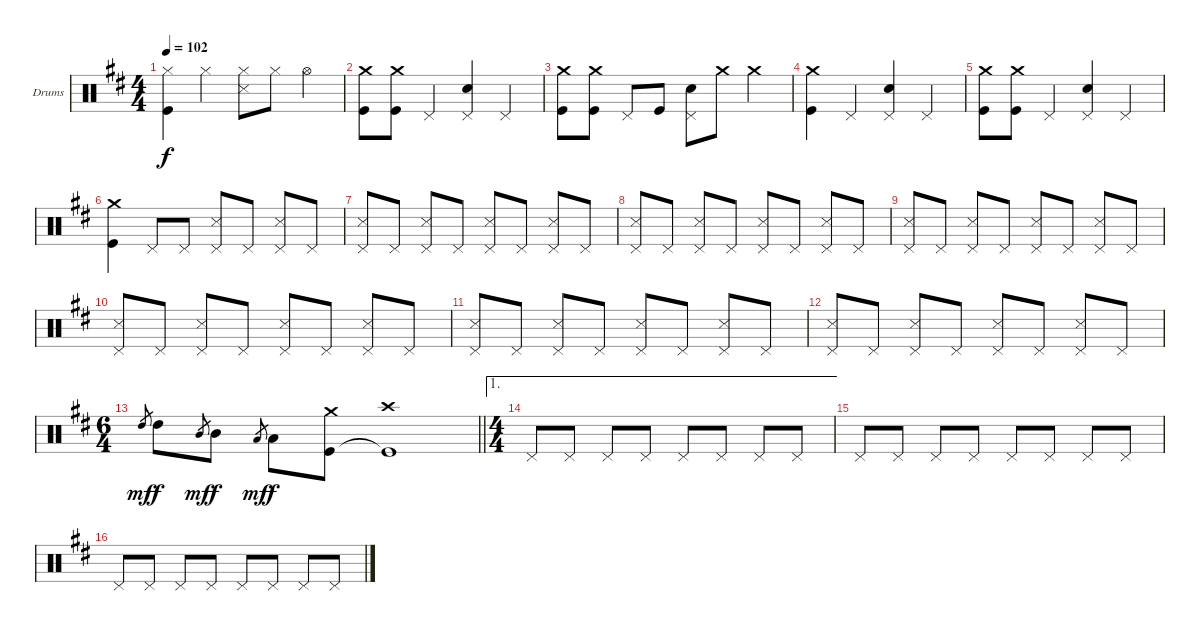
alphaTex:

\bracketExtendMode groupsimilarinstruments
\firstSystemTrackNameOrientation horizontal
\otherSystemsTrackNameOrientation horizontal
\track ("Drumkit" "Drums") {instrument percussion}
\staff {score}
\articulation defaults
\ts (4 4)
\tempo 102
\clef neutral
\scale
0.333333
\ks d
("Hi-Hat (closed)" "Kick (hit)").4{dy f} "Hi-Hat (closed)".4 ("Hi-Hat (closed)" "Snare (side stick) 3").8 "Hi-Hat (closed)".8 "Hi-Hat (open)".4 |
\scale
0.333333 ("Crash medium (hit)" "Kick (hit)").8 ("Crash medium (hit)" "Kick (hit)").8 "Pedal Hi-Hat (hit)".4 ("Pedal Hi-Hat (hit)" "Snare (hit) 2").4 "Pedal Hi-Hat (hit)".4 |
\scale
0.333333 ("Crash medium (hit)" "Kick (hit)").8 ("Crash medium (hit)" "Kick (hit)").8 "Pedal Hi-Hat (hit)".8 "Kick (hit)".8 ("Pedal Hi-Hat (hit)" "Snare (hit) 2").8 "Crash medium (hit)".8 "Crash medium (hit)".4 |
\scale
0.333333 ("Crash medium (hit)" "Kick (hit)").4 "Pedal Hi-Hat (hit)".4 ("Pedal Hi-Hat (hit)" "Snare (hit) 2").4 "Pedal Hi-Hat (hit)".4 |
\scale
0.333333 ("Crash medium (hit)" "Kick (hit)").8 ("Crash medium (hit)" "Kick (hit)").8 "Pedal Hi-Hat (hit)".4 ("Pedal Hi-Hat (hit)" "Snare (hit) 2").4 "Pedal Hi-Hat (hit)".4 |
\scale
0.333333 ("Crash medium (hit)" "Kick (hit)").4 "Pedal Hi-Hat (hit)".8 "Pedal Hi-Hat (hit)".8 ("Pedal Hi-Hat (hit)" "Snare (side stick) 3").8 "Pedal Hi-Hat (hit)".8 ("Pedal Hi-Hat (hit)" "Snare (side stick) 3").8 "Pedal Hi-Hat (hit)".8 |
\scale
0.333333 ("Pedal Hi-Hat (hit)" "Snare (side stick) 3").8 "Pedal Hi-Hat (hit)".8 ("Pedal Hi-Hat (hit)" "Snare (side stick) 3").8 "Pedal Hi-Hat (hit)".8 ("Pedal Hi-Hat (hit)" "Snare (side stick) 3").8 "Pedal Hi-Hat (hit)".8 ("Pedal Hi-Hat (hit)" "Snare (side stick) 3").8 "Pedal Hi-Hat (hit)".8 |
\scale
0.333333 ("Pedal Hi-Hat (hit)" "Snare (side stick) 3").8 "Pedal Hi-Hat (hit)".8 ("Pedal Hi-Hat (hit)" "Snare (side stick) 3").8 "Pedal Hi-Hat (hit)".8 ("Pedal Hi-Hat (hit)" "Snare (side stick) 3").8 "Pedal Hi-Hat (hit)".8 ("Pedal Hi-Hat (hit)" "Snare (side stick) 3").8 "Pedal Hi-Hat (hit)".8 |
\scale
0.333333 ("Pedal Hi-Hat (hit)" "Snare (side stick) 3").8 "Pedal Hi-Hat (hit)".8 ("Pedal Hi-Hat (hit)" "Snare (side stick) 3").8 "Pedal Hi-Hat (hit)".8 ("Pedal Hi-Hat (hit)" "Snare (side stick) 3").8 "Pedal Hi-Hat (hit)".8 ("Pedal Hi-Hat (hit)" "Snare (side stick) 3").8 "Pedal Hi-Hat (hit)".8 |
\scale
0.333333 ("Pedal Hi-Hat (hit)" "Snare (side stick) 3").8 "Pedal Hi-Hat (hit)".8 ("Pedal Hi-Hat (hit)" "Snare (side stick) 3").8 "Pedal Hi-Hat (hit)".8 ("Pedal Hi-Hat (hit)" "Snare (side stick) 3").8 "Pedal Hi-Hat (hit)".8 ("Pedal Hi-Hat (hit)" "Snare (side stick) 3").8 "Pedal Hi-Hat (hit)".8 |
\scale
0.333333 ("Pedal Hi-Hat (hit)" "Snare (side stick) 3").8 "Pedal Hi-Hat (hit)".8 ("Pedal Hi-Hat (hit)" "Snare (side stick) 3").8 "Pedal Hi-Hat (hit)".8 ("Pedal Hi-Hat (hit)" "Snare (side stick) 3").8 "Pedal Hi-Hat (hit)".8 ("Pedal Hi-Hat (hit)" "Snare (side stick) 3").8 "Pedal Hi-Hat (hit)".8 |
\scale
0.189189 ("Pedal Hi-Hat (hit)" "Snare (side stick) 3").8 "Pedal Hi-Hat (hit)".8 ("Pedal Hi-Hat (hit)" "Snare (side stick) 3").8 "Pedal Hi-Hat (hit)".8 ("Pedal Hi-Hat (hit)" "Snare (side stick) 3").8 "Pedal Hi-Hat (hit)".8 ("Pedal Hi-Hat (hit)" "Snare (side stick) 3").8 "Pedal Hi-Hat (hit)".8 |
\ts (6 4)
\beaming (8 2 2 2 6)
\scale
0.405405
\barLineRight lightlight "High Tom (hit)".8{gr dy mf} "High Tom (hit)".8{dy f} "Mid Tom (hit)".8{gr dy mf} "Mid Tom (hit)".8{dy f} "Low Tom (hit)".8{gr dy mf} "Low Tom (hit)".8{dy f}
("Crash medium (hit)" "Kick (hit)").8 ("Crash high (hit)" "Kick (hit)"{t}).1 |
\ae 1
\ts (4 4)
\beaming (8 2 2 2 2)
\scale
0.405405 "Pedal Hi-Hat (hit)".8 "Pedal Hi-Hat (hit)".8 "Pedal Hi-Hat (hit)".8 "Pedal Hi-Hat (hit)".8 "Pedal Hi-Hat (hit)".8 "Pedal Hi-Hat (hit)".8 "Pedal Hi-Hat (hit)".8 "Pedal Hi-Hat (hit)".8 |
\scale
0.333333 "Pedal Hi-Hat (hit)".8 "Pedal Hi-Hat (hit)".8 "Pedal Hi-Hat (hit)".8 "Pedal Hi-Hat (hit)".8 "Pedal Hi-Hat (hit)".8 "Pedal Hi-Hat (hit)".8 "Pedal Hi-Hat (hit)".8 "Pedal Hi-Hat (hit)".8 |
\scale
0.333333 "Pedal Hi-Hat (hit)".8 "Pedal Hi-Hat (hit)".8 "Pedal Hi-Hat (hit)".8 "Pedal Hi-Hat (hit)".8 "Pedal Hi-Hat (hit)".8 "Pedal Hi-Hat (hit)".8 "Pedal Hi-Hat (hit)".8 "Pedal Hi-Hat (hit)".8
